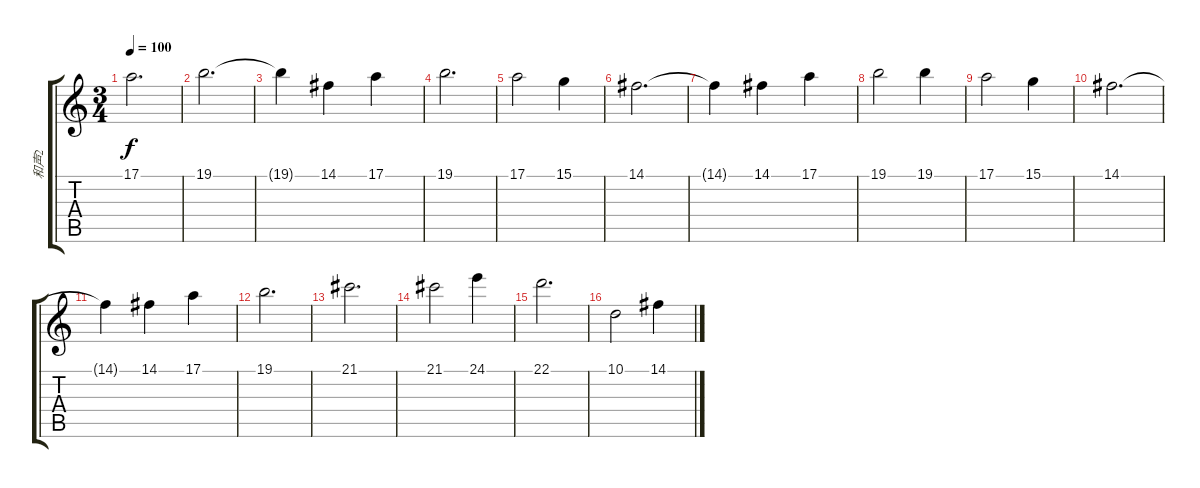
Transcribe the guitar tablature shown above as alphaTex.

\track ("和声2" "和声2") {instrument stringensemble1}
\staff {score tabs}
\tuning (E4 B3 G3 D3 A2 E2) {hide}
\ts (3 4)
\tempo 100
\clef g2
\ks c
17.1.2{d dy f} |
19.1.2{d} |
19.1{t}.4 14.1.4 17.1.4 |
19.1.2{d} |
17.1.2 15.1.4 |
14.1.2{d} |
14.1{t}.4 14.1.4 17.1.4 |
19.1.2 19.1.4 |
17.1.2 15.1.4 |
14.1.2{d} |
14.1{t}.4 14.1.4 17.1.4 |
19.1.2{d} |
21.1.2{d} |
21.1.2 24.1.4 |
22.1.2{d} |
10.1.2 14.1.4
